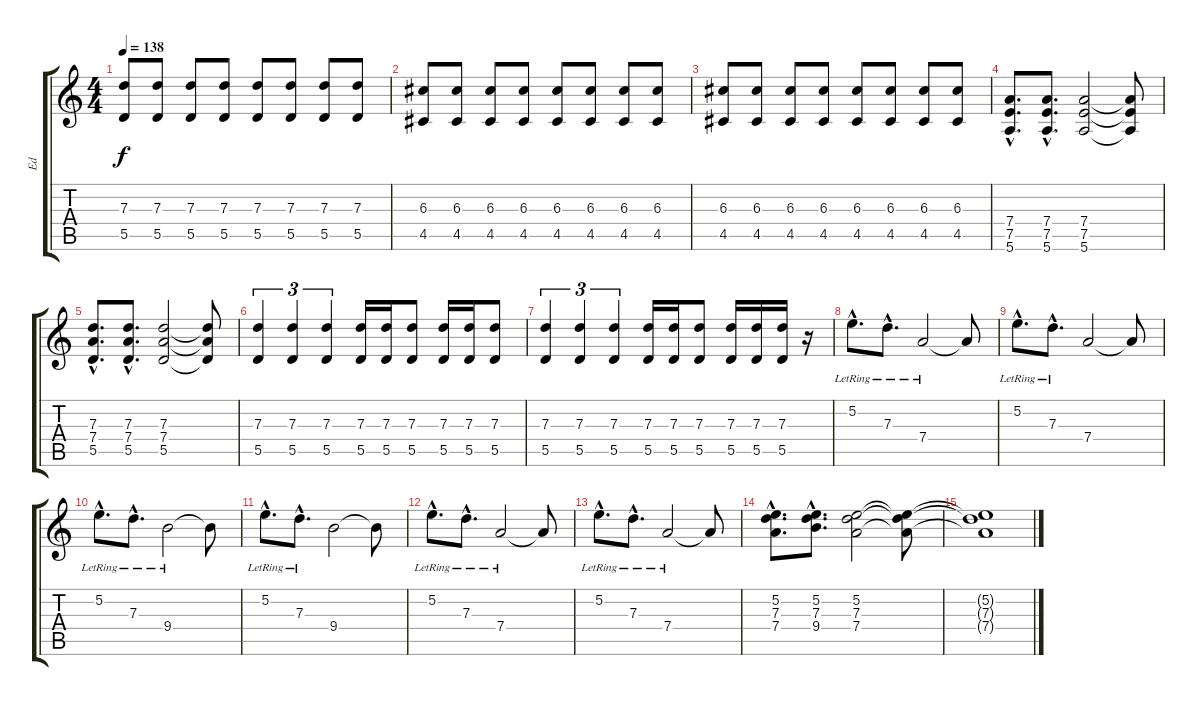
\track ("Ed" "Ed") {instrument overdrivenguitar}
\staff {score tabs}
\tuning (E4 B3 G3 D3 A2 E2) {hide}
\ts (4 4)
\tempo 138
\clef g2
\ks c
(7.3 5.5).8{dy f} (7.3 5.5).8 (7.3 5.5).8 (7.3 5.5).8 (7.3 5.5).8 (7.3 5.5).8 (7.3 5.5).8 (7.3 5.5).8 |
(6.3 4.5).8 (6.3 4.5).8 (6.3 4.5).8 (6.3 4.5).8 (6.3 4.5).8 (6.3 4.5).8 (6.3 4.5).8 (6.3 4.5).8 |
(6.3 4.5).8 (6.3 4.5).8 (6.3 4.5).8 (6.3 4.5).8 (6.3 4.5).8 (6.3 4.5).8 (6.3 4.5).8 (6.3 4.5).8 |
(7.4{hac} 7.5{hac} 5.6{hac}).8{d} (7.4{hac} 7.5{hac} 5.6{hac}).8{d} (7.4 7.5 5.6).2 (7.4{t} 7.5{t} 5.6{t}).8 |
(7.3{hac} 7.4{hac} 5.5{hac}).8{d} (7.3{hac} 7.4{hac} 5.5{hac}).8{d} (7.3 7.4 5.5).2 (7.3{t} 7.4{t} 5.5{t}).8 |
(7.3 5.5).4{tu (3 2)} (7.3 5.5).4{tu (3 2)} (7.3 5.5).4{tu (3 2)} (7.3 5.5).16 (7.3 5.5).16 (7.3 5.5).8 (7.3 5.5).16 (7.3 5.5).16 (7.3 5.5).8 |
(7.3 5.5).4{tu (3 2)} (7.3 5.5).4{tu (3 2)} (7.3 5.5).4{tu (3 2)} (7.3 5.5).16 (7.3 5.5).16 (7.3 5.5).8 (7.3 5.5).16 (7.3 5.5).16 (7.3 5.5).16 r.16 |
5.2{hac lr}.8{d} 7.3{hac lr}.8{d} 7.4{lr}.2 7.4{t}.8 |
5.2{hac lr}.8{d} 7.3{hac lr}.8{d} 7.4.2 7.4{t}.8 |
5.2{hac lr}.8{d} 7.3{hac lr}.8{d} 9.4{lr}.2 9.4{t}.8 |
5.2{hac lr}.8{d} 7.3{hac lr}.8{d} 9.4.2 9.4{t}.8 |
5.2{hac lr}.8{d} 7.3{hac lr}.8{d} 7.4{lr}.2 7.4{t}.8 |
5.2{hac lr}.8{d} 7.3{hac lr}.8{d} 7.4{lr}.2 7.4{t}.8 |
(5.2{hac} 7.3{hac} 7.4{hac}).8{d} (5.2{hac} 7.3{hac} 9.4{hac}).8{d} (5.2 7.3 7.4).2 (5.2{t} 7.3{t} 7.4{t}).8 |
(5.2{t} 7.3{t} 7.4{t}).1{volume 2}
